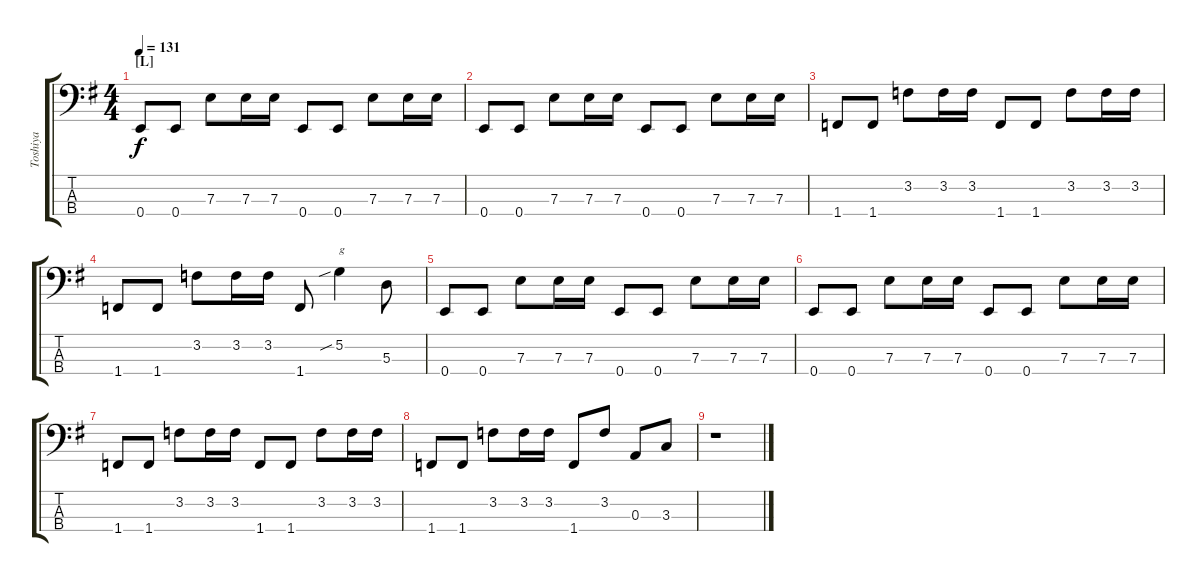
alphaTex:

\track ("Toshiya" "Toshiya") {instrument electricbassfinger}
\staff {score tabs}
\tuning (G2 D2 A1 E1) {hide}
\ts (4 4)
\section ("" "[L]")
\tempo 131
\clef f4
\ks eminor
0.4.8{dy f} 0.4.8 7.3.8 7.3.16 7.3.16 0.4.8 0.4.8 7.3.8 7.3.16 7.3.16 |
0.4.8 0.4.8 7.3.8 7.3.16 7.3.16 0.4.8 0.4.8 7.3.8 7.3.16 7.3.16 |
1.4.8 1.4.8 3.2.8 3.2.16 3.2.16 1.4.8 1.4.8 3.2.8 3.2.16 3.2.16 |
1.4.8 1.4.8 3.2.8 3.2.16 3.2.16 1.4.8 5.2{sib}.4{txt "g"} 5.3.8 |
0.4.8 0.4.8 7.3.8 7.3.16 7.3.16 0.4.8 0.4.8 7.3.8 7.3.16 7.3.16 |
0.4.8 0.4.8 7.3.8 7.3.16 7.3.16 0.4.8 0.4.8 7.3.8 7.3.16 7.3.16 |
1.4.8 1.4.8 3.2.8 3.2.16 3.2.16 1.4.8 1.4.8 3.2.8 3.2.16 3.2.16 |
1.4.8 1.4.8 3.2.8 3.2.16 3.2.16 1.4.8 3.2.8 0.3.8 3.3.8 |
r.1
